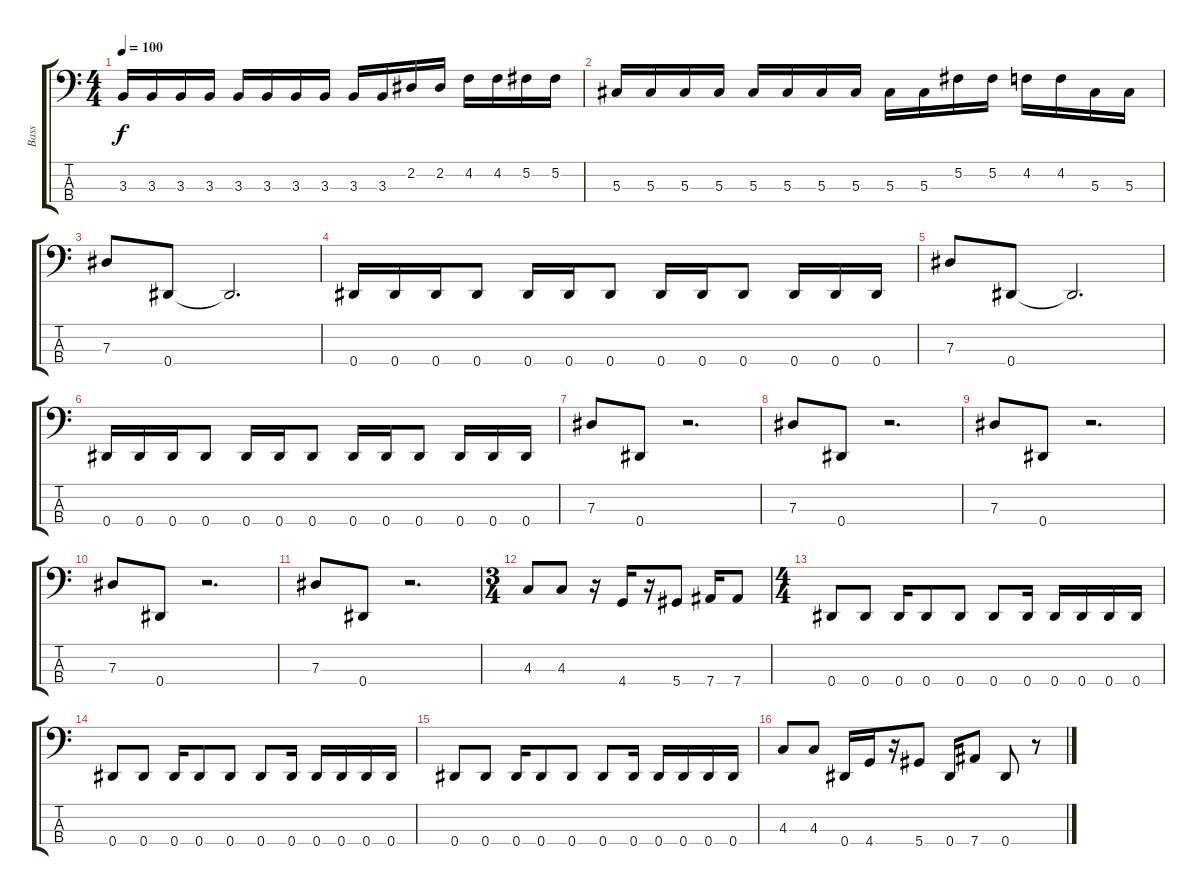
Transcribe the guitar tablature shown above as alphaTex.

\track ("Bass" "Bass") {instrument electricbasspick}
\staff {score tabs}
\tuning (Gb2 Db2 Ab1 Eb1) {hide}
\ts (4 4)
\tempo 100
\clef f4
\ks c
3.3.16{dy f} 3.3.16 3.3.16 3.3.16 3.3.16 3.3.16 3.3.16 3.3.16 3.3.16 3.3.16 2.2.16 2.2.16 4.2.16 4.2.16 5.2.16 5.2.16 |
5.3.16 5.3.16 5.3.16 5.3.16 5.3.16 5.3.16 5.3.16 5.3.16 5.3.16 5.3.16 5.2.16 5.2.16 4.2.16 4.2.16 5.3.16 5.3.16 |
7.3.8 0.4.8 0.4{t}.2{d} |
0.4.16 0.4.16 0.4.16 0.4.8 0.4.16 0.4.16 0.4.8 0.4.16 0.4.16 0.4.8 0.4.16 0.4.16 0.4.16 |
7.3.8 0.4.8 0.4{t}.2{d} |
0.4.16 0.4.16 0.4.16 0.4.8 0.4.16 0.4.16 0.4.8 0.4.16 0.4.16 0.4.8 0.4.16 0.4.16 0.4.16 |
7.3.8 0.4.8 r.2{d} |
7.3.8 0.4.8 r.2{d} |
7.3.8 0.4.8 r.2{d} |
7.3.8 0.4.8 r.2{d} |
7.3.8 0.4.8 r.2{d} |
\ts (3 4)
4.3.8 4.3.8 r.16 4.4.16 r.16 5.4.8 7.4.16 7.4.8 |
\ts (4 4)
0.4.8 0.4.8 0.4.16 0.4.8 0.4.8 0.4.8 0.4.16 0.4.16 0.4.16 0.4.16 0.4.16 |
0.4.8 0.4.8 0.4.16 0.4.8 0.4.8 0.4.8 0.4.16 0.4.16 0.4.16 0.4.16 0.4.16 |
0.4.8 0.4.8 0.4.16 0.4.8 0.4.8 0.4.8 0.4.16 0.4.16 0.4.16 0.4.16 0.4.16 |
4.3.8 4.3.8 0.4.16 4.4.16 r.16 5.4.8 0.4.16 7.4.8 0.4.8 r.8
